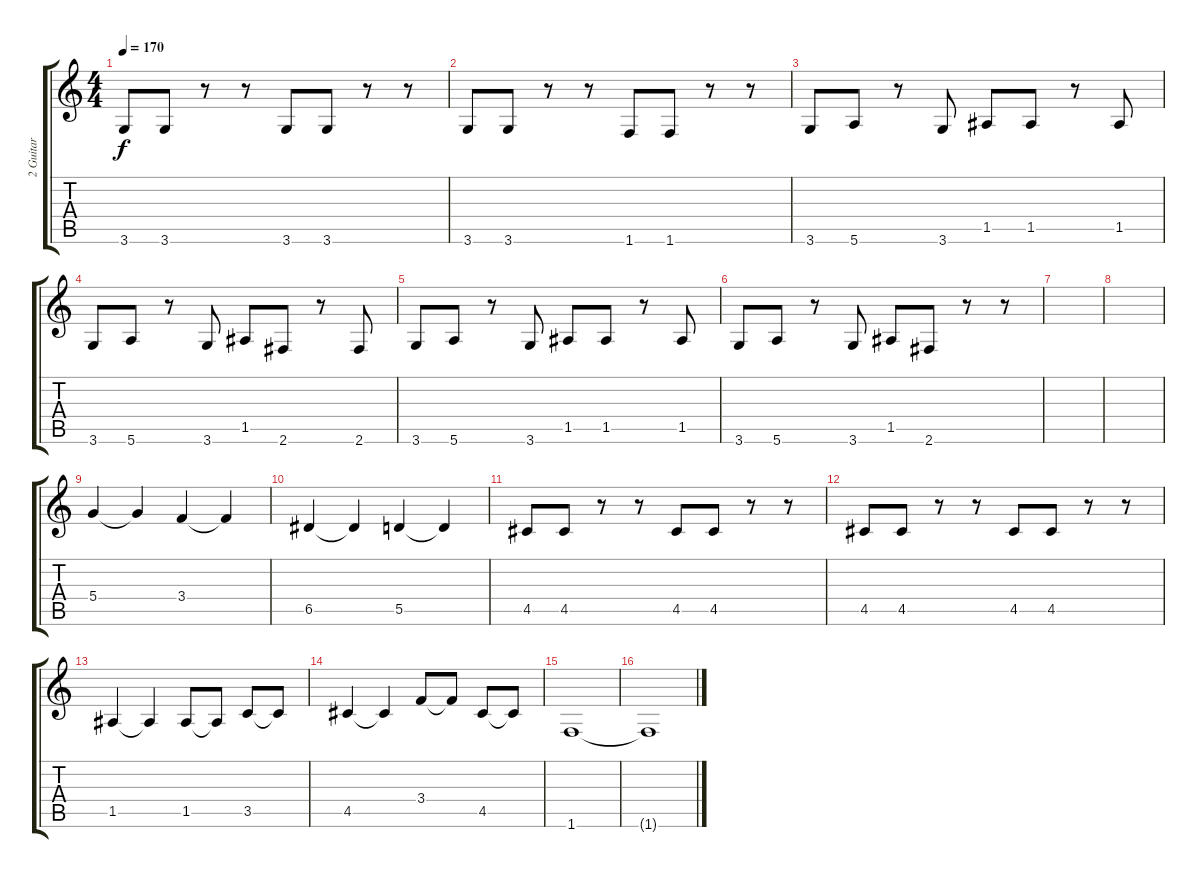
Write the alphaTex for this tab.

\track ("2 Guitar" "2 Guitar") {instrument distortionguitar}
\staff {score tabs}
\tuning (E4 B3 G3 D3 A2 E2) {hide}
\ts (4 4)
\tempo 170
\clef g2
\ks c
3.6.8{dy f} 3.6.8 r.8 r.8 3.6.8 3.6.8 r.8 r.8 |
3.6.8 3.6.8 r.8 r.8 1.6.8 1.6.8 r.8 r.8 |
3.6.8 5.6.8 r.8 3.6.8 1.5.8 1.5.8 r.8 1.5.8 |
3.6.8 5.6.8 r.8 3.6.8 1.5.8 2.6.8 r.8 2.6.8 |
3.6.8 5.6.8 r.8 3.6.8 1.5.8 1.5.8 r.8 1.5.8 |
3.6.8 5.6.8 r.8 3.6.8 1.5.8 2.6.8 r.8 r.8 |
|
|
5.4.4 5.4{t}.4 3.4.4 3.4{t}.4 |
6.5.4 6.5{t}.4 5.5.4 5.5{t}.4 |
4.5.8 4.5.8 r.8 r.8 4.5.8 4.5.8 r.8 r.8 |
4.5.8 4.5.8 r.8 r.8 4.5.8 4.5.8 r.8 r.8 |
1.5.4 1.5{t}.4 1.5.8 1.5{t}.8 3.5.8 3.5{t}.8 |
4.5.4 4.5{t}.4 3.4.8 3.4{t}.8 4.5.8 4.5{t}.8 |
1.6.1 |
1.6{t}.1
